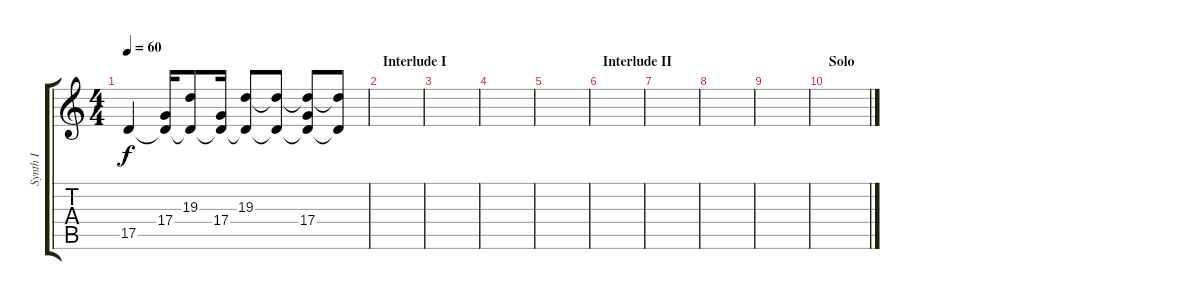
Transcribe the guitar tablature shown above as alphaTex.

\track ("Synth I" "Synth I") {instrument stringensemble1}
\staff {score tabs}
\tuning (E4 B3 G3 D3 A2 E2) {hide}
\ts (4 4)
\tempo 60
\clef g2
\ks c
17.5.4{dy f} (17.4 17.5{t}).16 (19.3 17.5{t}).8 (17.4 17.5{t}).16 (19.3 17.5{t}).8 (19.3{t} 17.5{t}).8 (19.3{t} 17.4 17.5{t}).8 (19.3{t} 17.5{t}).8 |
\section ("" "Interlude I")
|
|
|
|
\section ("" "Interlude II")
|
|
|
|
\section ("" "Solo")
